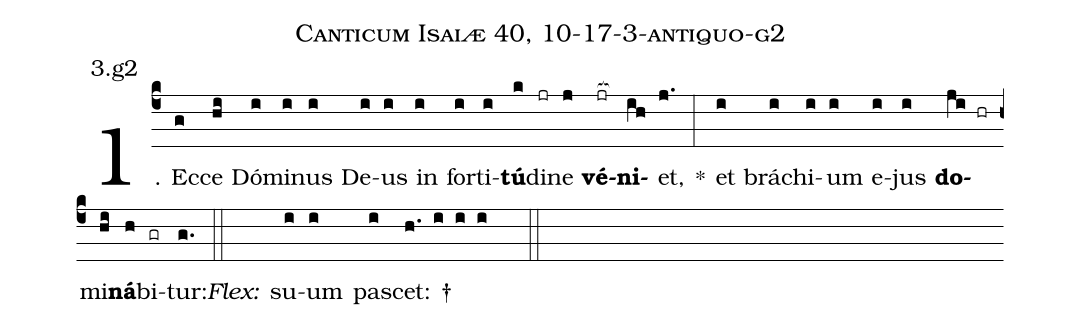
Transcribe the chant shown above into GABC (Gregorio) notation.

name: Canticum Isaiæ 40, 10-17-3-antiquo-g2;
annotation: 3.g2;
%%
(c4)1. Ec(g)ce(hi) Dó(i)mi(i)nus(i) De(i)us(i) in(i) for(i)ti(i)<b>tú</b>(k)di(jr)ne(j) <b>vé</b>(jr[ocb:1{])<b>ni</b>(ih[ocb:0}])et,(j.) *(:) et(i) brá(i)chi(i)um(i) e(i)jus(i) <b>do</b>(ji hr)mi(hi)<b>ná</b>(h)bi(gr)tur:(g.) (::)
<i>Flex:</i>()  su(i)um(i) pa(i)scet: †(h. i i i  ::)
